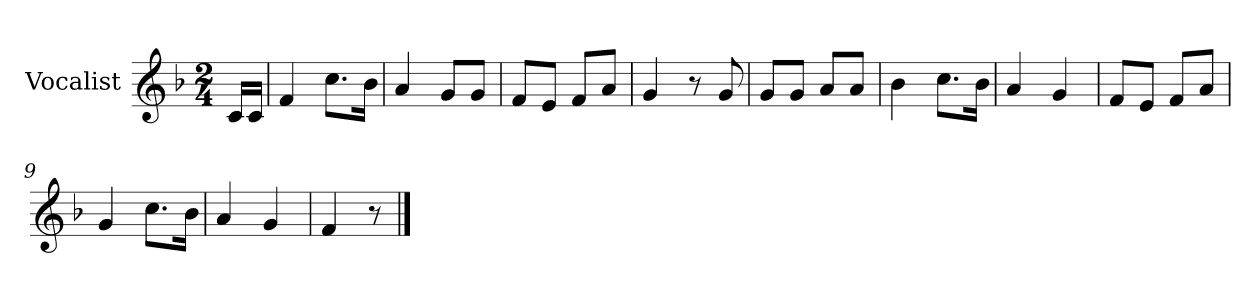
**kern
*part1
*staff1
*I"Vocalist
*k[b-]
*F:
*M2/4
=
16cLL
16cJJ
=1
4f
8.ccL
16b-Jk
=2
4a
8gL
8gJ
=3
8fL
8eJ
8fL
8aJ
=4
4g
8r
8g
=5
8gL
8gJ
8aL
8aJ
=6
4b-
8.ccL
16b-Jk
=7
4a
4g
=8
8fL
8eJ
8fL
8aJ
=9
4g
8.ccL
16b-Jk
=10
4a
4g
=11
4f
8r
==
*-
